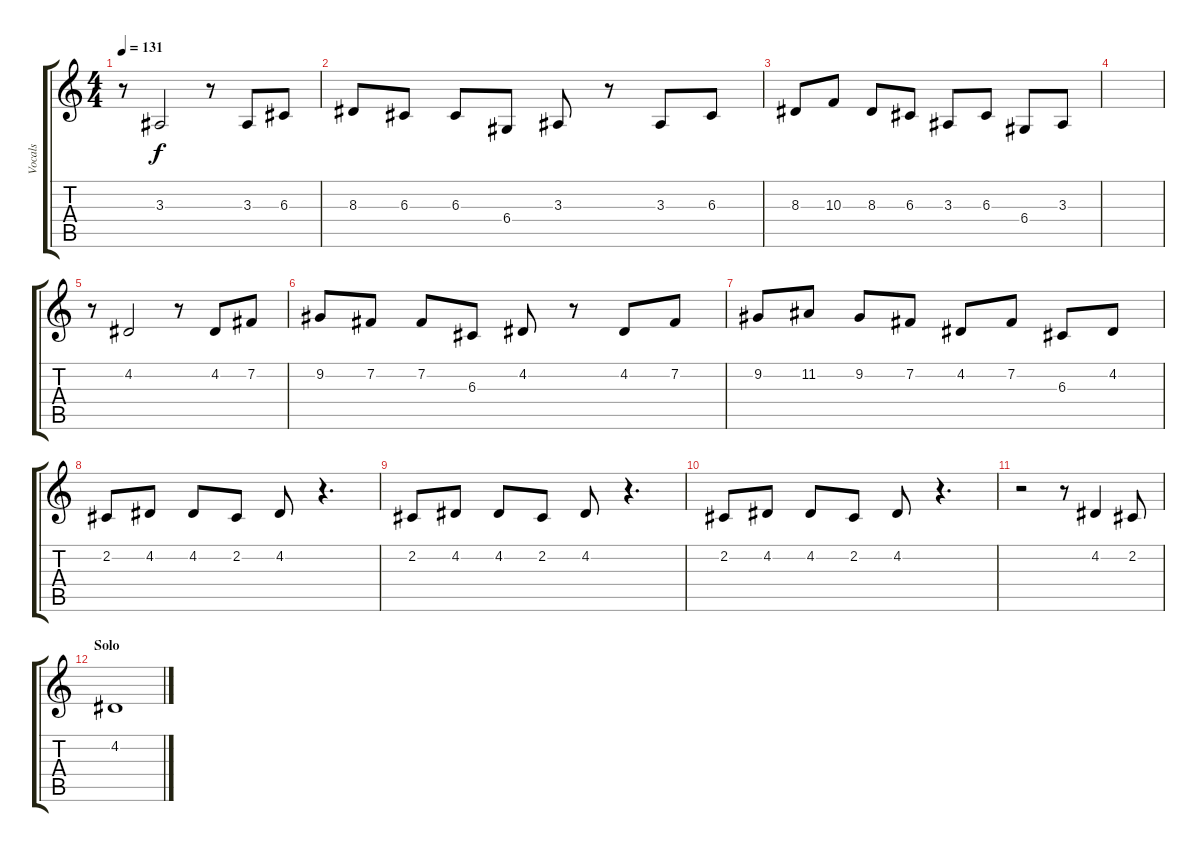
\track ("Vocals" "Vocals") {instrument tenorsax}
\staff {score tabs}
\tuning (E4 B3 G3 D3 A2 E2) {hide}
\ts (4 4)
\tempo 131
\clef g2
\ks c
r.8{dy f} 3.3.2 r.8 3.3.8 6.3.8 |
8.3.8 6.3.8 6.3.8 6.4.8 3.3.8 r.8 3.3.8 6.3.8 |
8.3.8 10.3.8 8.3.8 6.3.8 3.3.8 6.3.8 6.4.8 3.3.8 |
|
r.8 4.2.2 r.8 4.2.8 7.2.8 |
9.2.8 7.2.8 7.2.8 6.3.8 4.2.8 r.8 4.2.8 7.2.8 |
9.2.8 11.2.8 9.2.8 7.2.8 4.2.8 7.2.8 6.3.8 4.2.8 |
2.2.8 4.2.8 4.2.8 2.2.8 4.2.8 r.4{d} |
2.2.8 4.2.8 4.2.8 2.2.8 4.2.8 r.4{d} |
2.2.8 4.2.8 4.2.8 2.2.8 4.2.8 r.4{d} |
r.2 r.8 4.2.4 2.2.8 |
\section ("" "Solo")
4.2.1
